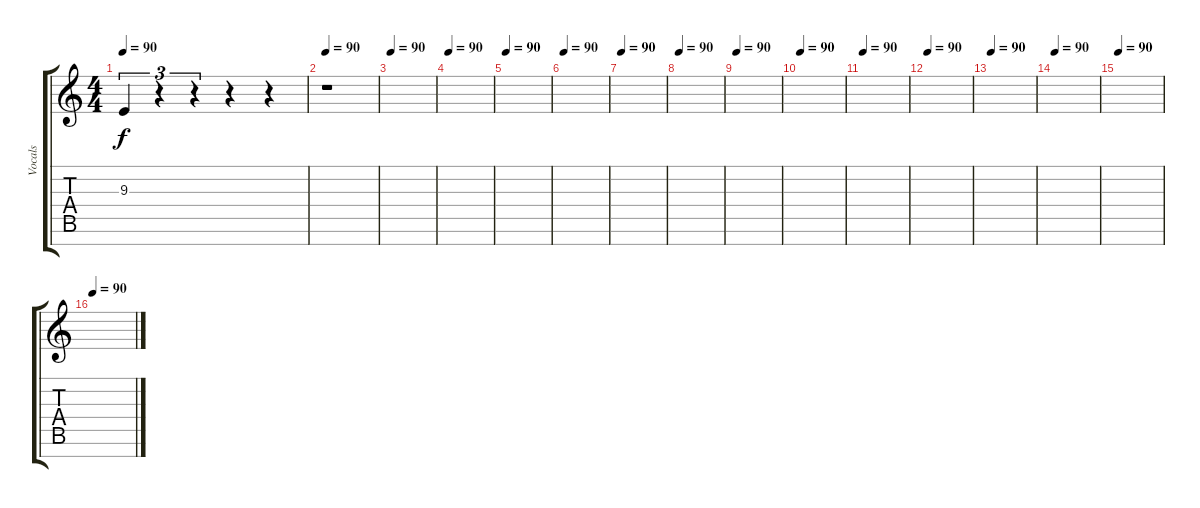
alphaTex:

\track ("Vocals" "Vocals") {instrument flute}
\staff {score tabs}
\tuning (E4 B3 G3 D3 A2 E2 B1) {hide}
\ts (4 4)
\tempo 90
\clef g2
\ks c
9.3.4{tu (3 2) dy f} r.4{tu (3 2)} r.4{tu (3 2)} r.4 r.4 |
\tempo 90
r.1 |
\tempo 90
|
\tempo 90
|
\tempo 90
|
\tempo 90
|
\tempo 90
|
\tempo 90
|
\tempo 90
|
\tempo 90
|
\tempo 90
|
\tempo 90
|
\tempo 90
|
\tempo 90
|
\tempo 90
|
\tempo 90
